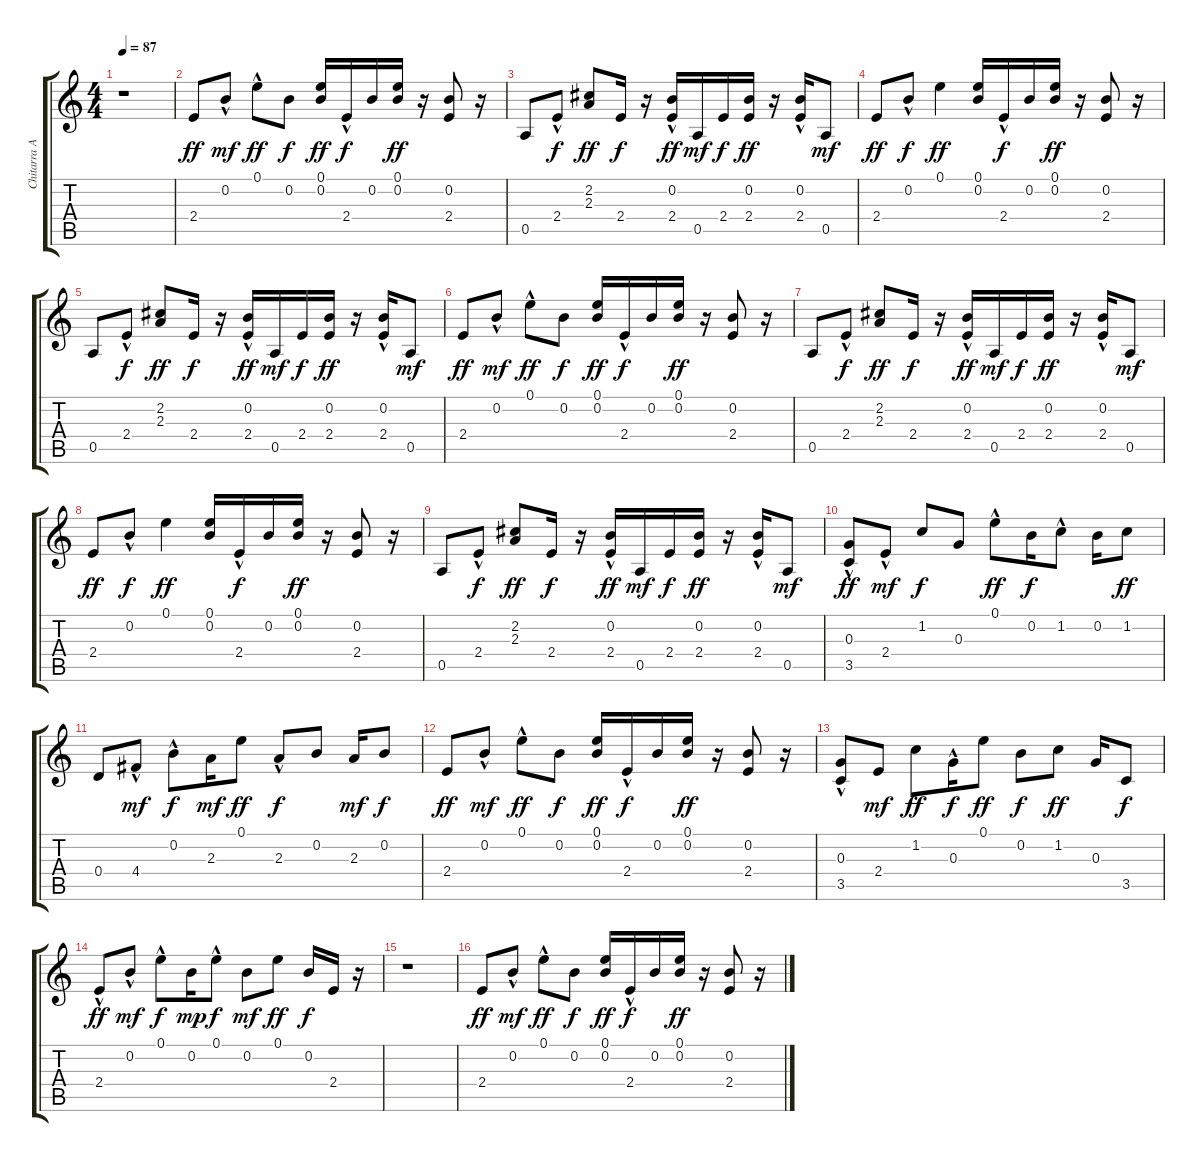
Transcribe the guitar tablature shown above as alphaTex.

\track ("Chitarra Acustica" "Chitarra A") {instrument acousticguitarsteel}
\staff {score tabs}
\tuning (E4 B3 G3 D3 A2 E2) {hide}
\ts (4 4)
\tempo 87
\clef g2
\ks c
r.1{dy ff instrument acousticguitarsteel} |
2.4.8 0.2{hac}.8{dy mf} 0.1{hac}.8{dy ff} 0.2.8{dy f} (0.1 0.2).16{dy ff} 2.4{hac}.16{dy f} 0.2.16 (0.1 0.2).16{dy ff} r.16 (0.2 2.4).8 r.16 |
0.5.8 2.4{hac}.8{dy f} (2.2 2.3).8{dy ff} 2.4.16{dy f} r.16 (0.2{hac} 2.4).16{dy ff} 0.5.16{dy mf} 2.4.16{dy f} (0.2 2.4).16{dy ff} r.16 (0.2{hac} 2.4).16 0.5.8{dy mf} |
2.4.8{dy ff} 0.2{hac}.8{dy f} 0.1.4{dy ff} (0.1 0.2).16 2.4{hac}.16{dy f} 0.2.16 (0.1 0.2).16{dy ff} r.16 (0.2 2.4).8 r.16 |
0.5.8 2.4{hac}.8{dy f} (2.2 2.3).8{dy ff} 2.4.16{dy f} r.16 (0.2{hac} 2.4).16{dy ff} 0.5.16{dy mf} 2.4.16{dy f} (0.2 2.4).16{dy ff} r.16 (0.2{hac} 2.4).16 0.5.8{dy mf} |
2.4.8{dy ff} 0.2{hac}.8{dy mf} 0.1{hac}.8{dy ff} 0.2.8{dy f} (0.1 0.2).16{dy ff} 2.4{hac}.16{dy f} 0.2.16 (0.1 0.2).16{dy ff} r.16 (0.2 2.4).8 r.16 |
0.5.8 2.4{hac}.8{dy f} (2.2 2.3).8{dy ff} 2.4.16{dy f} r.16 (0.2{hac} 2.4).16{dy ff} 0.5.16{dy mf} 2.4.16{dy f} (0.2 2.4).16{dy ff} r.16 (0.2{hac} 2.4).16 0.5.8{dy mf} |
2.4.8{dy ff} 0.2{hac}.8{dy f} 0.1.4{dy ff} (0.1 0.2).16 2.4{hac}.16{dy f} 0.2.16 (0.1 0.2).16{dy ff} r.16 (0.2 2.4).8 r.16 |
0.5.8 2.4{hac}.8{dy f} (2.2 2.3).8{dy ff} 2.4.16{dy f} r.16 (0.2{hac} 2.4).16{dy ff} 0.5.16{dy mf} 2.4.16{dy f} (0.2 2.4).16{dy ff} r.16 (0.2{hac} 2.4).16 0.5.8{dy mf} |
(0.3 3.5{hac}).8{dy ff} 2.4{hac}.8{dy mf} 1.2.8{dy f} 0.3.8 0.1{hac}.8{dy ff} 0.2.16{dy f} 1.2{hac}.8 0.2.16 1.2.8{dy ff} |
0.4.8 4.4{hac}.8{dy mf} 0.2{hac}.8{dy f} 2.3.16{dy mf} 0.1.8{dy ff} 2.3{hac}.8{dy f} 0.2.8 2.3.16{dy mf} 0.2.8{dy f} |
2.4.8{dy ff} 0.2{hac}.8{dy mf} 0.1{hac}.8{dy ff} 0.2.8{dy f} (0.1 0.2).16{dy ff} 2.4{hac}.16{dy f} 0.2.16 (0.1 0.2).16{dy ff} r.16 (0.2 2.4).8 r.16 |
(0.3 3.5{hac}).8 2.4.8{dy mf} 1.2.8{dy ff} 0.3{hac}.16{dy f} 0.1.8{dy ff} 0.2.8{dy f} 1.2.8{dy ff} 0.3.16 3.5.8{dy f} |
2.4{hac}.8{dy ff} 0.2{hac}.8{dy mf} 0.1{hac}.8{dy f} 0.2.16{dy mp} 0.1{hac}.8{dy f} 0.2.8{dy mf} 0.1.8{dy ff} 0.2.16{dy f} 2.4.16 r.16 |
r.1 |
2.4.8{dy ff} 0.2{hac}.8{dy mf} 0.1{hac}.8{dy ff} 0.2.8{dy f} (0.1 0.2).16{dy ff} 2.4{hac}.16{dy f} 0.2.16 (0.1 0.2).16{dy ff} r.16 (0.2 2.4).8 r.16
